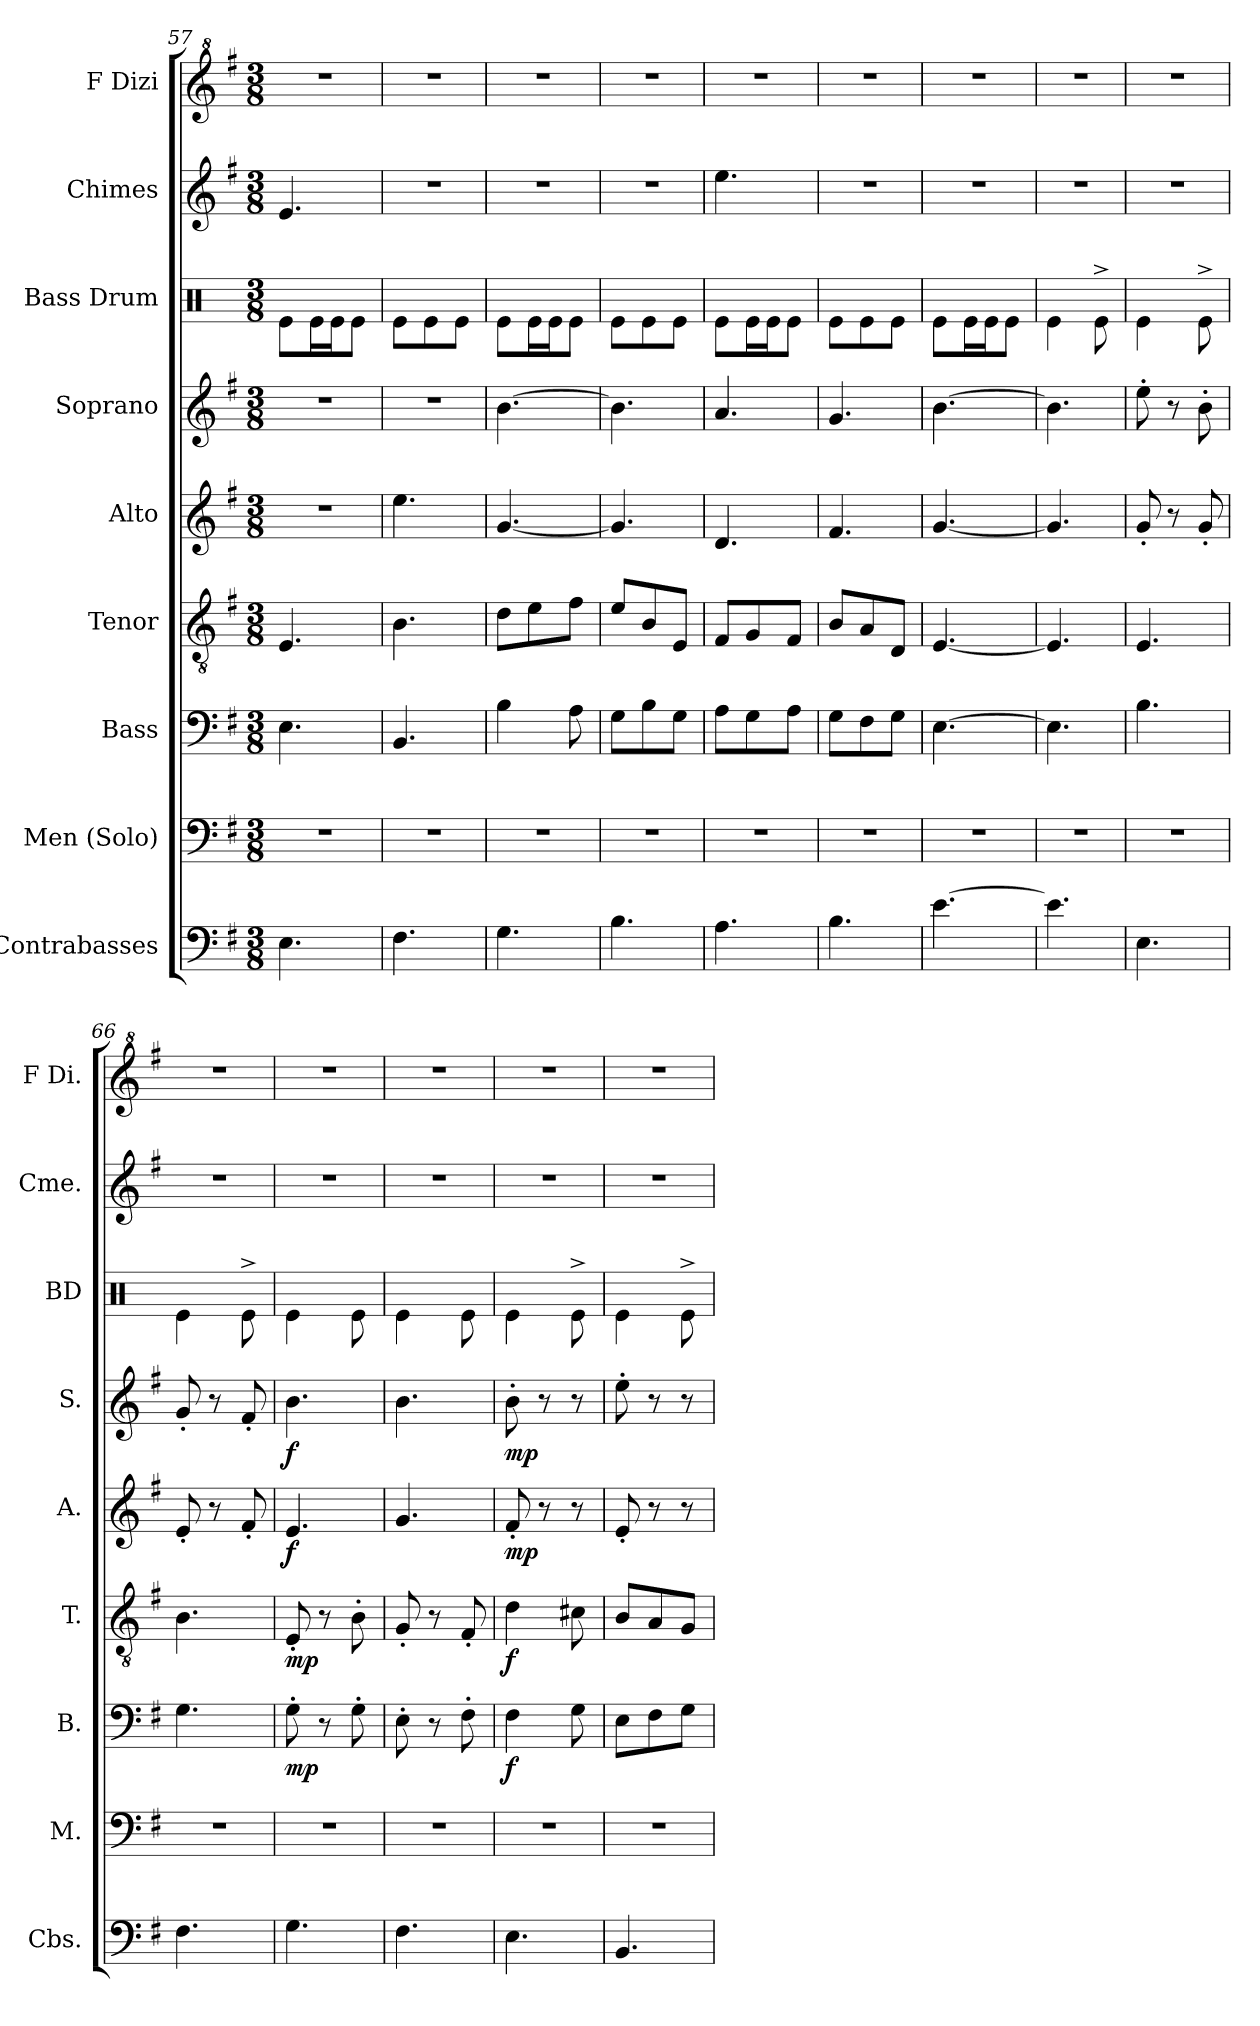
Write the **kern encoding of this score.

**kern	**kern	**kern	**dynam	**kern	**dynam	**kern	**dynam	**kern	**dynam	**kern	**kern	**kern
*part9	*part8	*part7	*part7	*part6	*part6	*part5	*part5	*part4	*part4	*part3	*part2	*part1
*staff9	*staff8	*staff7	*staff7	*staff6	*staff6	*staff5	*staff5	*staff4	*staff4	*staff3	*staff2	*staff1
*I"Contrabasses	*I"Men (Solo)	*I"Bass	*	*I"Tenor	*	*I"Alto	*	*I"Soprano	*	*I"Bass Drum	*I"Chimes	*I"F Dizi
*I'Cbs.	*I'M.	*I'B.	*	*I'T.	*	*I'A.	*	*I'S.	*	*I'BD	*I'Cme.	*I'F Di.
*clefF4	*clefF4	*clefF4	*	*clefGv2	*	*clefG2	*	*clefG2	*	*clefX	*clefG2	*clefG^2
*ITrd7c12	*	*	*	*	*	*	*	*	*	*	*	*ITrd-7c-12
*k[f#]	*k[f#]	*k[f#]	*	*k[f#]	*	*k[f#]	*	*k[f#]	*	*k[]	*k[f#]	*k[f#]
*M3/8	*M3/8	*M3/8	*	*M3/8	*	*M3/8	*	*M3/8	*	*M3/8	*M3/8	*M3/8
=57	=57	=57	=57	=57	=57	=57	=57	=57	=57	=57	=57	=57
4.EE\	4.r	4.E\	.	4.E/	.	4.r	.	4.r	.	8Re\L	4.e/	4.r
.	.	.	.	.	.	.	.	.	.	16Re\L	.	.
.	.	.	.	.	.	.	.	.	.	16Re\J	.	.
.	.	.	.	.	.	.	.	.	.	8Re\J	.	.
=58	=58	=58	=58	=58	=58	=58	=58	=58	=58	=58	=58	=58
4.FF#\	4.r	4.BB/	.	4.B\	.	4.ee\	.	4.r	.	8Re\L	4.r	4.r
.	.	.	.	.	.	.	.	.	.	8Re\	.	.
.	.	.	.	.	.	.	.	.	.	8Re\J	.	.
=59	=59	=59	=59	=59	=59	=59	=59	=59	=59	=59	=59	=59
4.GG\	4.r	4B\	.	8d\L	.	[4.g/	.	[4.b\	.	8Re\L	4.r	4.r
.	.	.	.	8e\	.	.	.	.	.	16Re\L	.	.
.	.	.	.	.	.	.	.	.	.	16Re\J	.	.
.	.	8A\	.	8f#\J	.	.	.	.	.	8Re\J	.	.
=60	=60	=60	=60	=60	=60	=60	=60	=60	=60	=60	=60	=60
4.BB\	4.r	8G\L	.	8e/L	.	4.g/]	.	4.b\]	.	8Re\L	4.r	4.r
.	.	8B\	.	8B/	.	.	.	.	.	8Re\	.	.
.	.	8G\J	.	8E/J	.	.	.	.	.	8Re\J	.	.
=61	=61	=61	=61	=61	=61	=61	=61	=61	=61	=61	=61	=61
4.AA\	4.r	8A\L	.	8F#/L	.	4.d/	.	4.a/	.	8Re\L	4.ee\	4.r
.	.	8G\	.	8G/	.	.	.	.	.	16Re\L	.	.
.	.	.	.	.	.	.	.	.	.	16Re\J	.	.
.	.	8A\J	.	8F#/J	.	.	.	.	.	8Re\J	.	.
=62	=62	=62	=62	=62	=62	=62	=62	=62	=62	=62	=62	=62
4.BB\	4.r	8G\L	.	8B/L	.	4.f#/	.	4.g/	.	8Re\L	4.r	4.r
.	.	8F#\	.	8A/	.	.	.	.	.	8Re\	.	.
.	.	8G\J	.	8D/J	.	.	.	.	.	8Re\J	.	.
=63	=63	=63	=63	=63	=63	=63	=63	=63	=63	=63	=63	=63
[4.E\	4.r	[4.E\	.	[4.E/	.	[4.g/	.	[4.b\	.	8Re\L	4.r	4.r
.	.	.	.	.	.	.	.	.	.	16Re\L	.	.
.	.	.	.	.	.	.	.	.	.	16Re\J	.	.
.	.	.	.	.	.	.	.	.	.	8Re\J	.	.
=64	=64	=64	=64	=64	=64	=64	=64	=64	=64	=64	=64	=64
4.E\]	4.r	4.E\]	.	4.E/]	.	4.g/]	.	4.b\]	.	4Re\	4.r	4.r
.	.	.	.	.	.	.	.	.	.	8Re^\	.	.
!!LO:PB:g=z
=65	=65	=65	=65	=65	=65	=65	=65	=65	=65	=65	=65	=65
4.EE\	4.r	4.B\	.	4.E/	.	8g'/	.	8ee'\	.	4Re\	4.r	4.r
.	.	.	.	.	.	8r	.	8r	.	.	.	.
.	.	.	.	.	.	8g'/	.	8b'\	.	8Re^\	.	.
=66	=66	=66	=66	=66	=66	=66	=66	=66	=66	=66	=66	=66
4.FF#\	4.r	4.G\	.	4.B\	.	8e'/	.	8g'/	.	4Re\	4.r	4.r
.	.	.	.	.	.	8r	.	8r	.	.	.	.
.	.	.	.	.	.	8f#'/	.	8f#'/	.	8Re^\	.	.
=67	=67	=67	=67	=67	=67	=67	=67	=67	=67	=67	=67	=67
!	!	!	!LO:DY:b	!	!LO:DY:b	!	!LO:DY:b	!	!LO:DY:b	!	!	!
4.GG\	4.r	8G'\	mp	8E'/	mp	4.e/	f	4.b\	f	4Re\	4.r	4.r
.	.	8r	.	8r	.	.	.	.	.	.	.	.
.	.	8G'\	.	8B'\	.	.	.	.	.	8Re\	.	.
=68	=68	=68	=68	=68	=68	=68	=68	=68	=68	=68	=68	=68
4.FF#\	4.r	8E'\	.	8G'/	.	4.g/	.	4.b\	.	4Re\	4.r	4.r
.	.	8r	.	8r	.	.	.	.	.	.	.	.
.	.	8F#'\	.	8F#'/	.	.	.	.	.	8Re\	.	.
=69	=69	=69	=69	=69	=69	=69	=69	=69	=69	=69	=69	=69
!	!	!	!LO:DY:b	!	!LO:DY:b	!	!LO:DY:b	!	!LO:DY:b	!	!	!
4.EE\	4.r	4F#\	f	4d\	f	8f#'/	mp	8b'\	mp	4Re\	4.r	4.r
.	.	.	.	.	.	8r	.	8r	.	.	.	.
.	.	8G\	.	8c#X\	.	8r	.	8r	.	8Re^\	.	.
=70	=70	=70	=70	=70	=70	=70	=70	=70	=70	=70	=70	=70
4.BBB/	4.r	8E\L	.	8B/L	.	8e'/	.	8ee'\	.	4Re\	4.r	4.r
.	.	8F#\	.	8A/	.	8r	.	8r	.	.	.	.
.	.	8G\J	.	8G/J	.	8r	.	8r	.	8Re^\	.	.
=	=	=	=	=	=	=	=	=	=	=	=	=
*-	*-	*-	*-	*-	*-	*-	*-	*-	*-	*-	*-	*-
